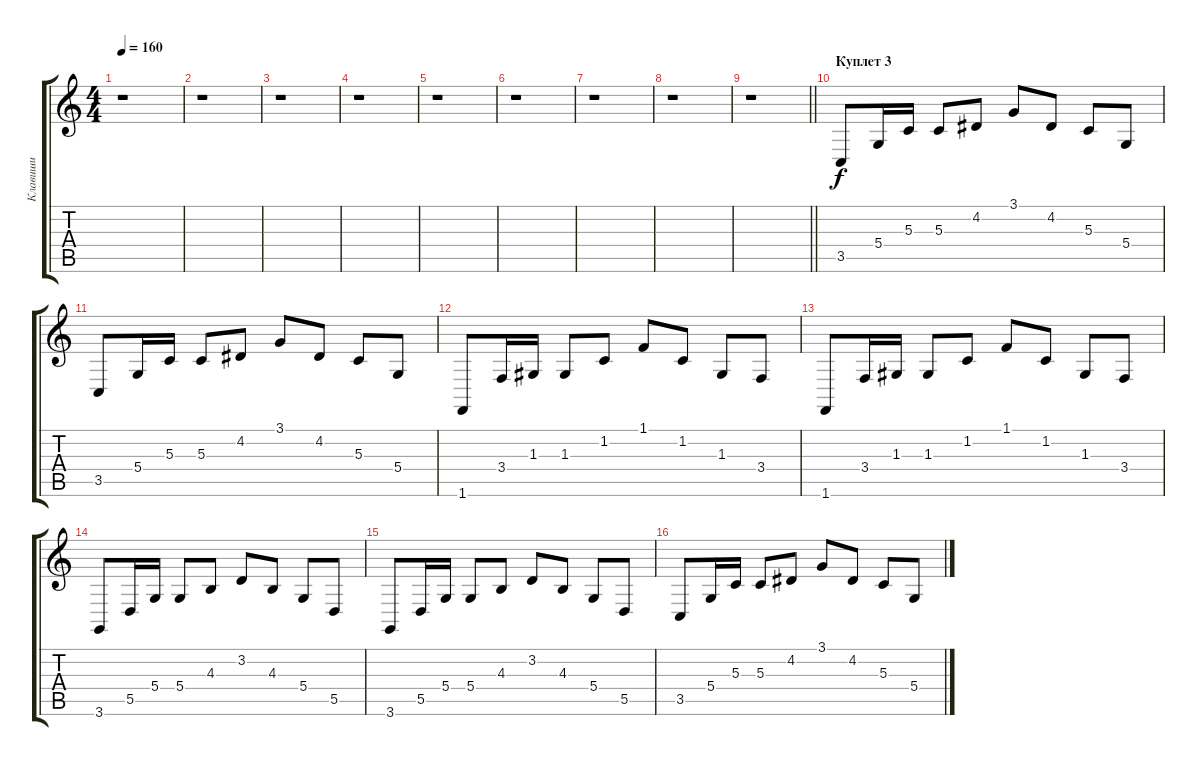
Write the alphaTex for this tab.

\track ("Клавиши" "Клавиши") {instrument pizzicatostrings}
\staff {score tabs}
\tuning (E4 B3 G3 D3 A2 E2) {hide}
\ts (4 4)
\tempo 160
\clef g2
\ks c
r.1{dy f} |
r.1 |
r.1 |
r.1 |
r.1 |
r.1 |
r.1 |
r.1 |
\barLineRight lightlight
r.1 |
\section ("" "Куплет 3")
3.5.8 5.4.16 5.3.16 5.3.8 4.2.8 3.1.8 4.2.8 5.3.8 5.4.8 |
3.5.8 5.4.16 5.3.16 5.3.8 4.2.8 3.1.8 4.2.8 5.3.8 5.4.8 |
1.6.8 3.4.16 1.3.16 1.3.8 1.2.8 1.1.8 1.2.8 1.3.8 3.4.8 |
1.6.8 3.4.16 1.3.16 1.3.8 1.2.8 1.1.8 1.2.8 1.3.8 3.4.8 |
3.6.8 5.5.16 5.4.16 5.4.8 4.3.8 3.2.8 4.3.8 5.4.8 5.5.8 |
3.6.8 5.5.16 5.4.16 5.4.8 4.3.8 3.2.8 4.3.8 5.4.8 5.5.8 |
3.5.8 5.4.16 5.3.16 5.3.8 4.2.8 3.1.8 4.2.8 5.3.8 5.4.8
